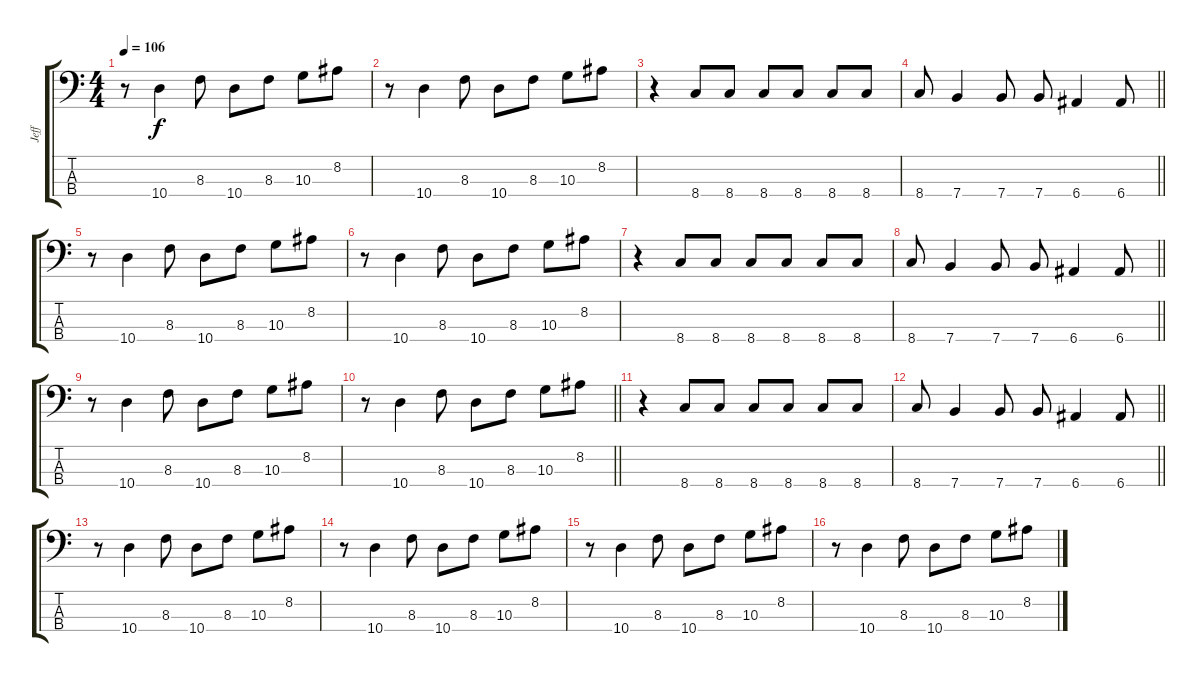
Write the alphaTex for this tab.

\track ("Jeff" "Jeff") {instrument electricbassfinger}
\staff {score tabs}
\tuning (G2 D2 A1 E1) {hide}
\ts (4 4)
\tempo 106
\clef f4
\ks c
r.8{dy f} 10.4.4 8.3.8 10.4.8 8.3.8 10.3.8 8.2.8 |
r.8 10.4.4 8.3.8 10.4.8 8.3.8 10.3.8 8.2.8 |
r.4 8.4.8 8.4.8 8.4.8 8.4.8 8.4.8 8.4.8 |
\barLineRight lightlight
8.4.8 7.4.4 7.4.8 7.4.8 6.4.4 6.4.8 |
r.8 10.4.4 8.3.8 10.4.8 8.3.8 10.3.8 8.2.8 |
r.8 10.4.4 8.3.8 10.4.8 8.3.8 10.3.8 8.2.8 |
r.4 8.4.8 8.4.8 8.4.8 8.4.8 8.4.8 8.4.8 |
\barLineRight lightlight
8.4.8 7.4.4 7.4.8 7.4.8 6.4.4 6.4.8 |
r.8 10.4.4 8.3.8 10.4.8 8.3.8 10.3.8 8.2.8 |
\barLineRight lightlight
r.8 10.4.4 8.3.8 10.4.8 8.3.8 10.3.8 8.2.8 |
r.4 8.4.8 8.4.8 8.4.8 8.4.8 8.4.8 8.4.8 |
\barLineRight lightlight
8.4.8 7.4.4 7.4.8 7.4.8 6.4.4 6.4.8 |
r.8 10.4.4 8.3.8 10.4.8 8.3.8 10.3.8 8.2.8 |
r.8 10.4.4 8.3.8 10.4.8 8.3.8 10.3.8 8.2.8 |
r.8 10.4.4 8.3.8 10.4.8 8.3.8 10.3.8 8.2.8 |
r.8 10.4.4 8.3.8 10.4.8 8.3.8 10.3.8 8.2.8
